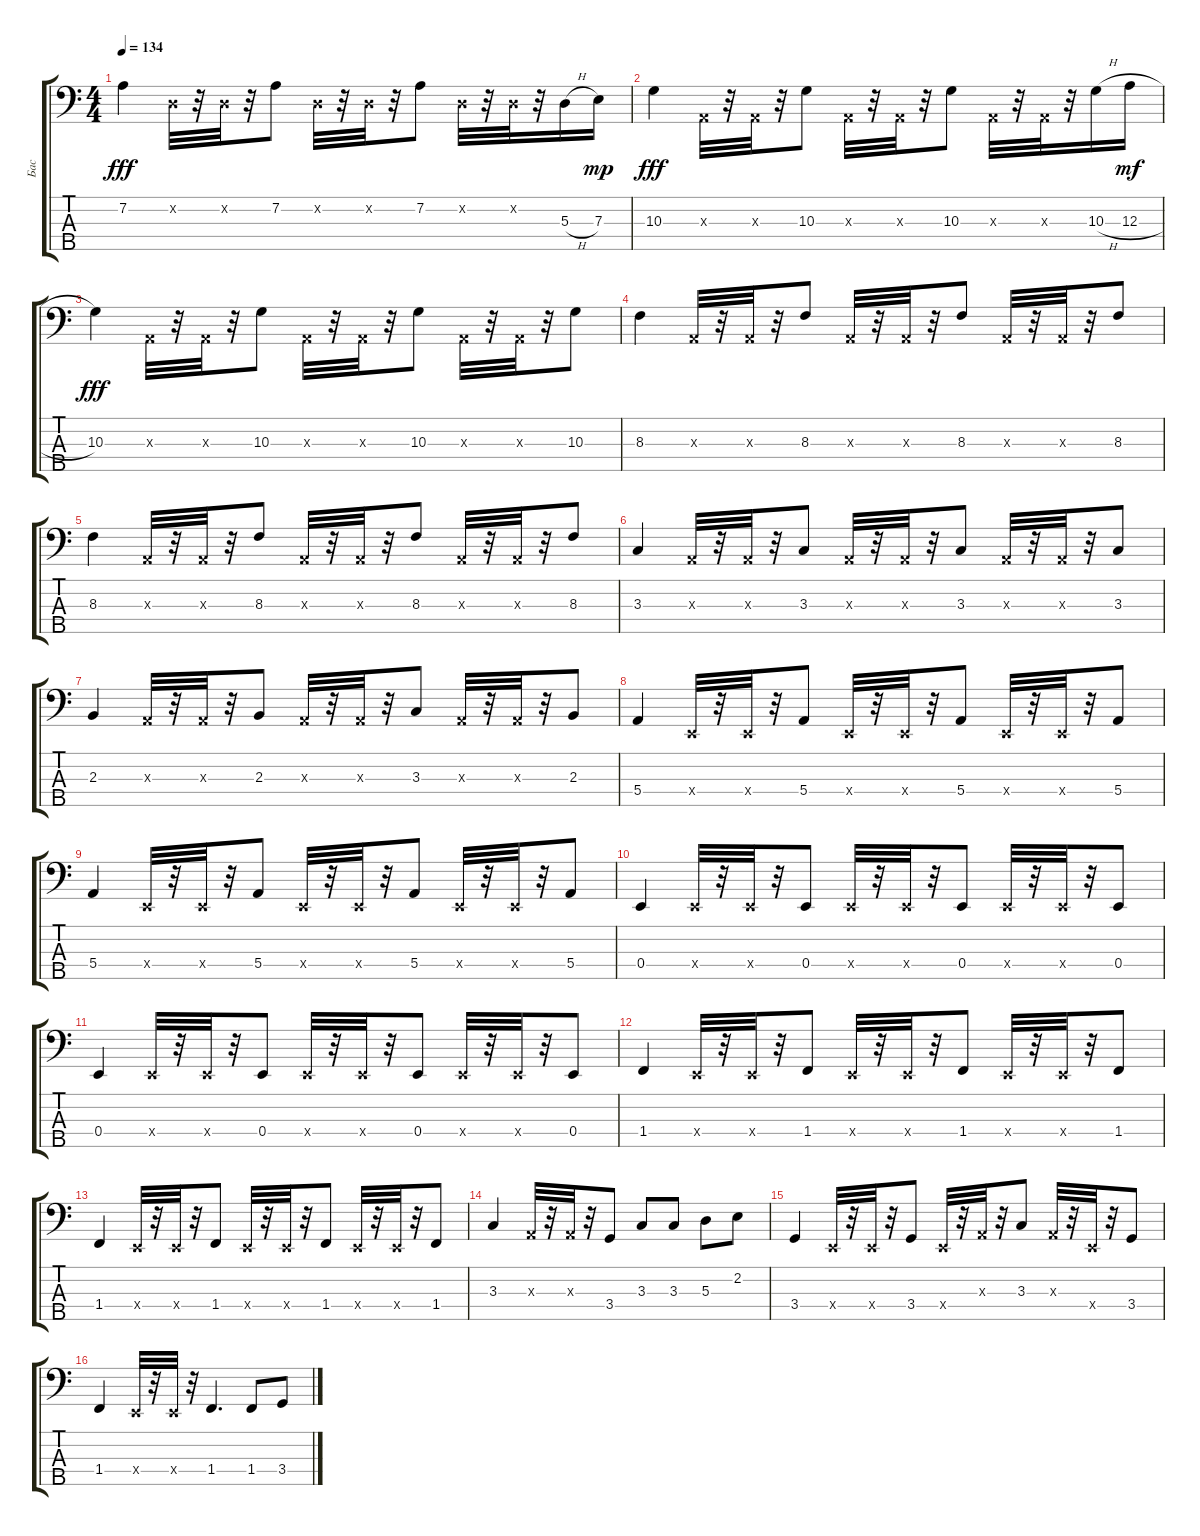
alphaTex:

\track ("Бас" "Бас") {instrument electricbassfinger}
\staff {score tabs}
\tuning (G2 D2 A1 E1 B0) {hide}
\ts (4 4)
\tempo 134
\clef f4
\ks c
7.2.4{dy fff} 0.2{x}.32 r.32 0.2{x}.32 r.32 7.2.8 0.2{x}.32 r.32 0.2{x}.32 r.32 7.2.8 0.2{x}.32 r.32 0.2{x}.32 r.32 5.3{h}.16 7.3.16{dy mp} |
10.3.4{dy fff} 0.3{x}.32 r.32 0.3{x}.32 r.32 10.3.8 0.3{x}.32 r.32 0.3{x}.32 r.32 10.3.8 0.3{x}.32 r.32 0.3{x}.32 r.32 10.3{h}.16 12.3{h}.16{dy mf} |
10.3.4{dy fff} 0.3{x}.32 r.32 0.3{x}.32 r.32 10.3.8 0.3{x}.32 r.32 0.3{x}.32 r.32 10.3.8 0.3{x}.32 r.32 0.3{x}.32 r.32 10.3.8 |
8.3.4 0.3{x}.32 r.32 0.3{x}.32 r.32 8.3.8 0.3{x}.32 r.32 0.3{x}.32 r.32 8.3.8 0.3{x}.32 r.32 0.3{x}.32 r.32 8.3.8 |
8.3.4 0.3{x}.32 r.32 0.3{x}.32 r.32 8.3.8 0.3{x}.32 r.32 0.3{x}.32 r.32 8.3.8 0.3{x}.32 r.32 0.3{x}.32 r.32 8.3.8 |
3.3.4 0.3{x}.32 r.32 0.3{x}.32 r.32 3.3.8 0.3{x}.32 r.32 0.3{x}.32 r.32 3.3.8 0.3{x}.32 r.32 0.3{x}.32 r.32 3.3.8 |
2.3.4 0.3{x}.32 r.32 0.3{x}.32 r.32 2.3.8 0.3{x}.32 r.32 0.3{x}.32 r.32 3.3.8 0.3{x}.32 r.32 0.3{x}.32 r.32 2.3.8 |
5.4.4 0.4{x}.32 r.32 0.4{x}.32 r.32 5.4.8 0.4{x}.32 r.32 0.4{x}.32 r.32 5.4.8 0.4{x}.32 r.32 0.4{x}.32 r.32 5.4.8 |
5.4.4 0.4{x}.32 r.32 0.4{x}.32 r.32 5.4.8 0.4{x}.32 r.32 0.4{x}.32 r.32 5.4.8 0.4{x}.32 r.32 0.4{x}.32 r.32 5.4.8 |
0.4.4 0.4{x}.32 r.32 0.4{x}.32 r.32 0.4.8 0.4{x}.32 r.32 0.4{x}.32 r.32 0.4.8 0.4{x}.32 r.32 0.4{x}.32 r.32 0.4.8 |
0.4.4 0.4{x}.32 r.32 0.4{x}.32 r.32 0.4.8 0.4{x}.32 r.32 0.4{x}.32 r.32 0.4.8 0.4{x}.32 r.32 0.4{x}.32 r.32 0.4.8 |
1.4.4 0.4{x}.32 r.32 0.4{x}.32 r.32 1.4.8 0.4{x}.32 r.32 0.4{x}.32 r.32 1.4.8 0.4{x}.32 r.32 0.4{x}.32 r.32 1.4.8 |
1.4.4 0.4{x}.32 r.32 0.4{x}.32 r.32 1.4.8 0.4{x}.32 r.32 0.4{x}.32 r.32 1.4.8 0.4{x}.32 r.32 0.4{x}.32 r.32 1.4.8 |
3.3.4 0.3{x}.32 r.32 0.3{x}.32 r.32 3.4.8 3.3.8 3.3.8 5.3.8 2.2.8 |
3.4.4 0.4{x}.32 r.32 0.4{x}.32 r.32 3.4.8 0.4{x}.32 r.32 0.3{x}.32 r.32 3.3.8 0.3{x}.32 r.32 0.4{x}.32 r.32 3.4.8 |
1.4.4 0.4{x}.32 r.32 0.4{x}.32 r.32 1.4.4{d} 1.4.8 3.4.8
